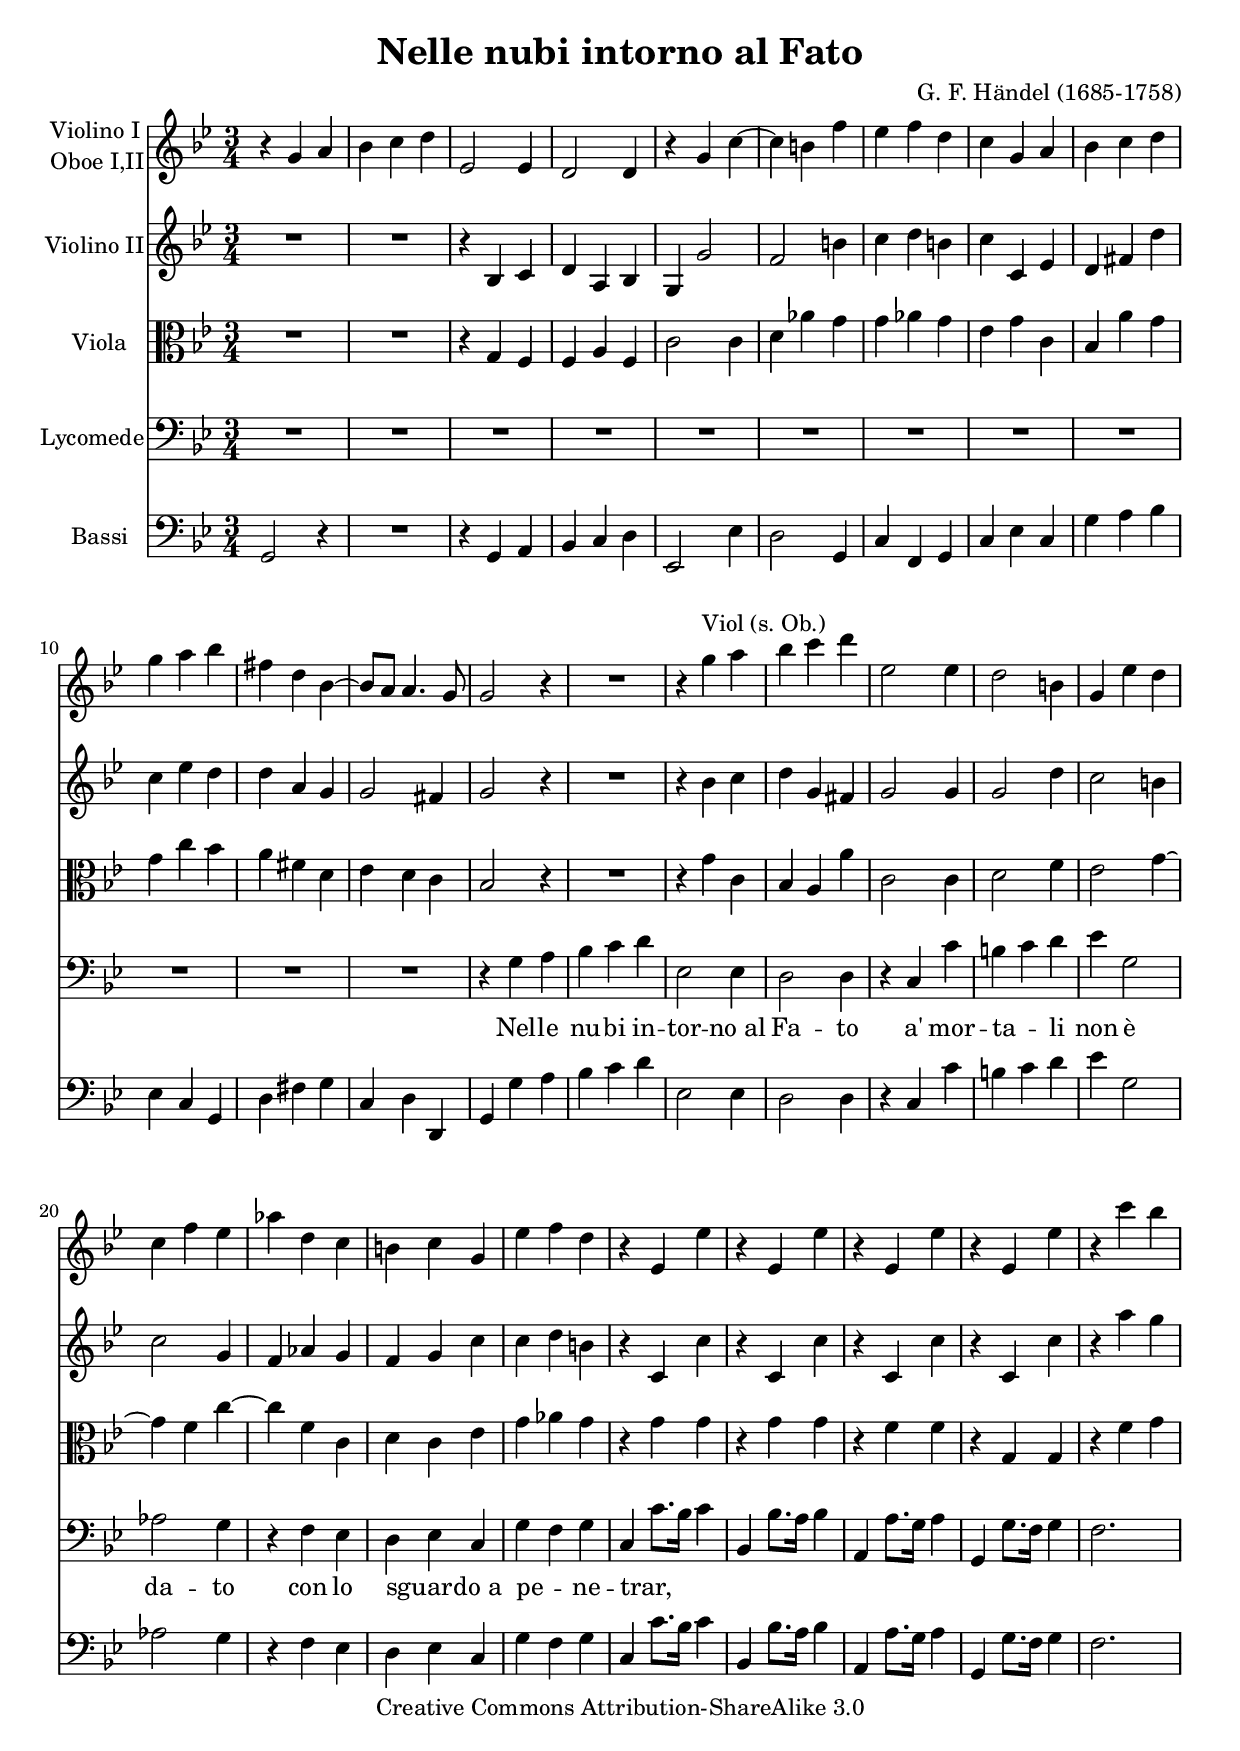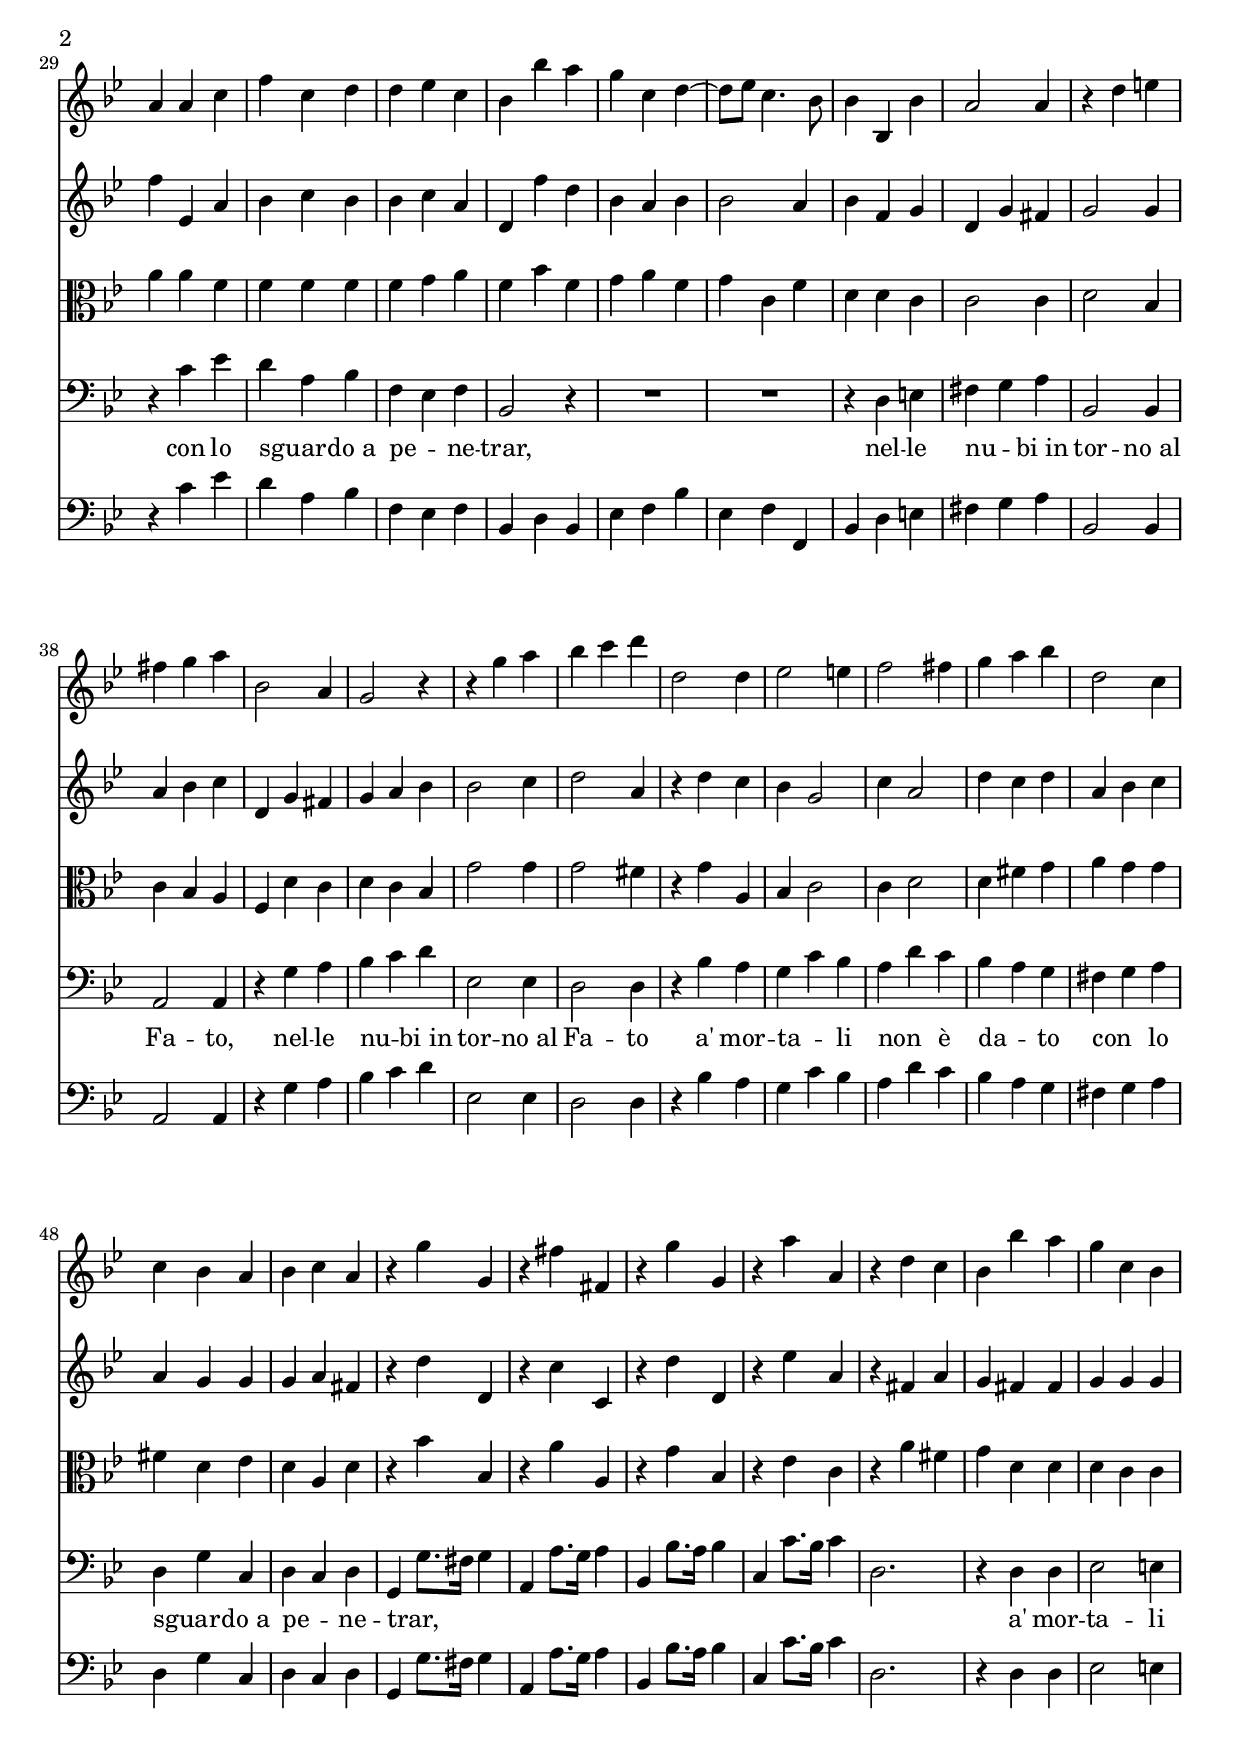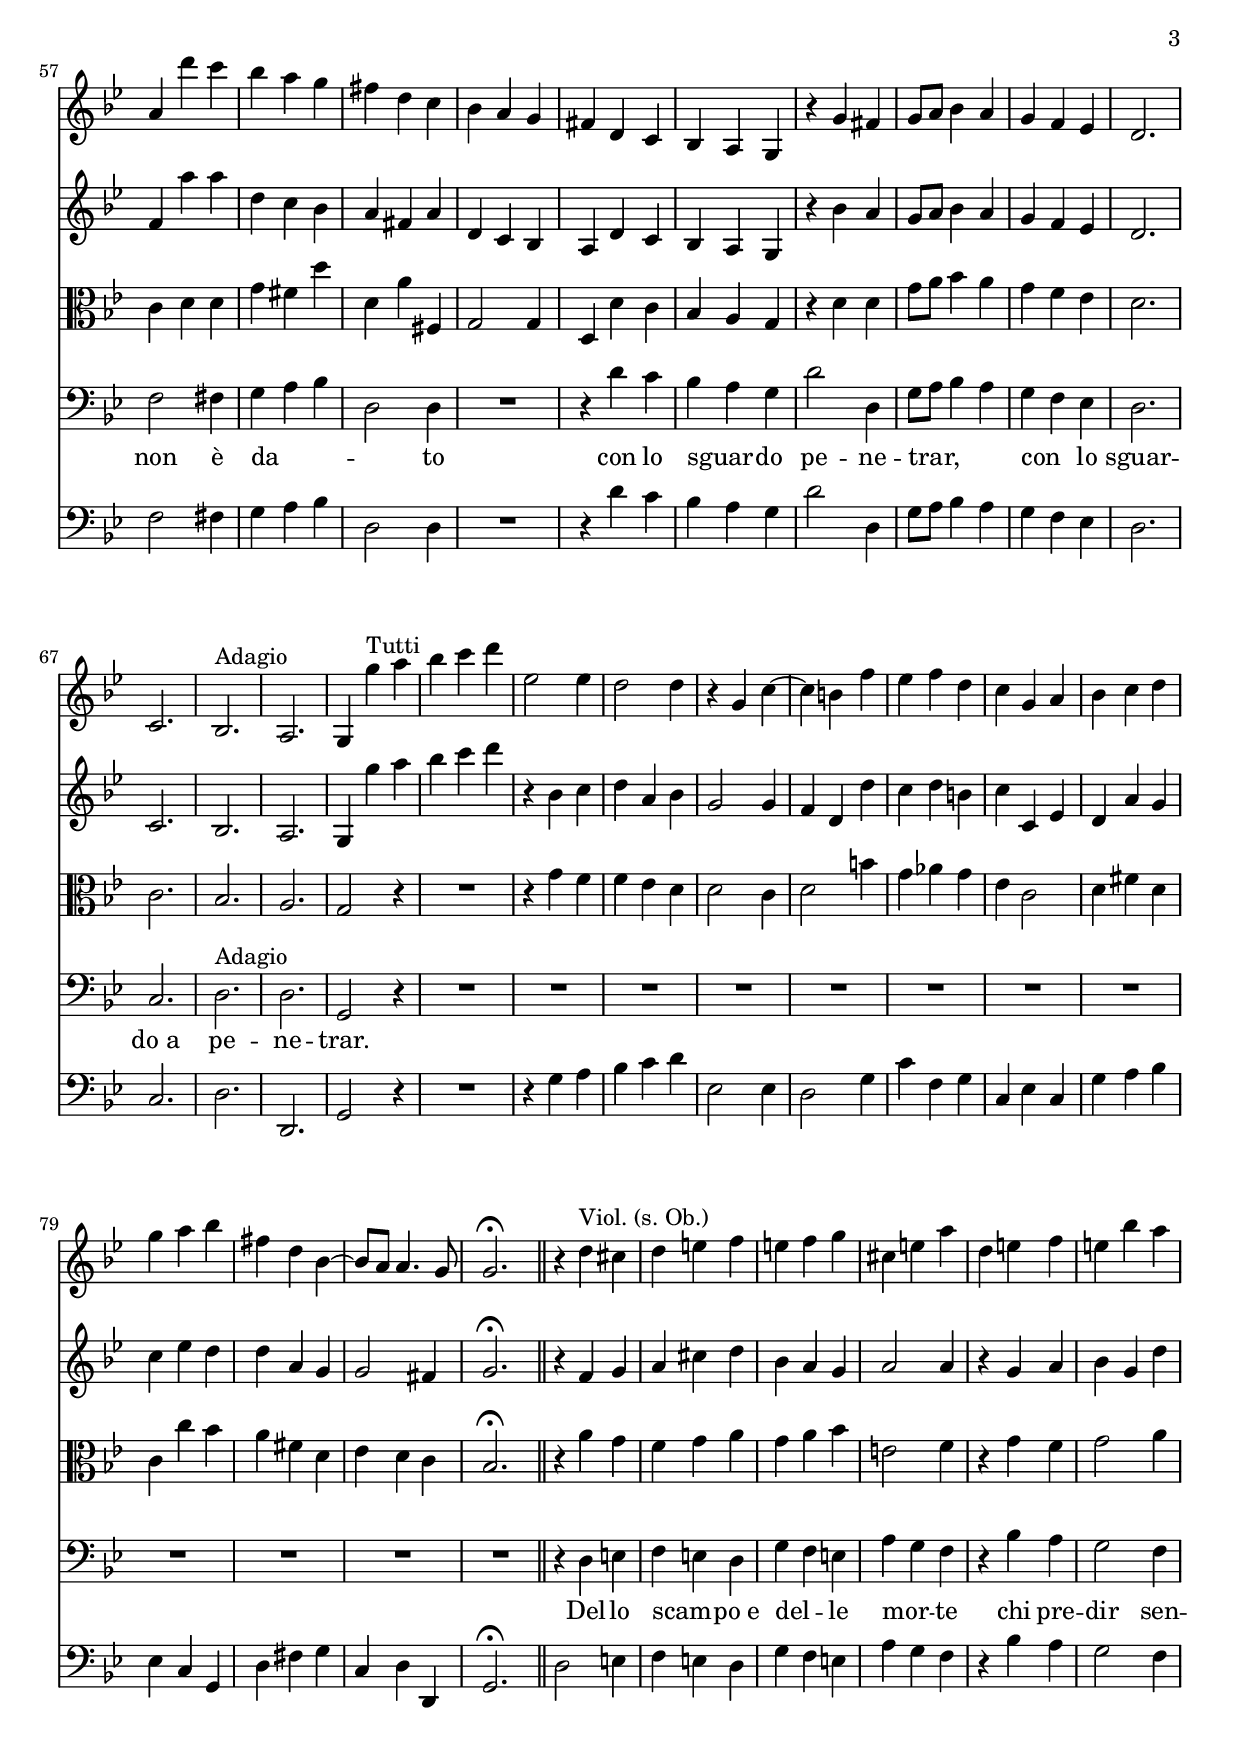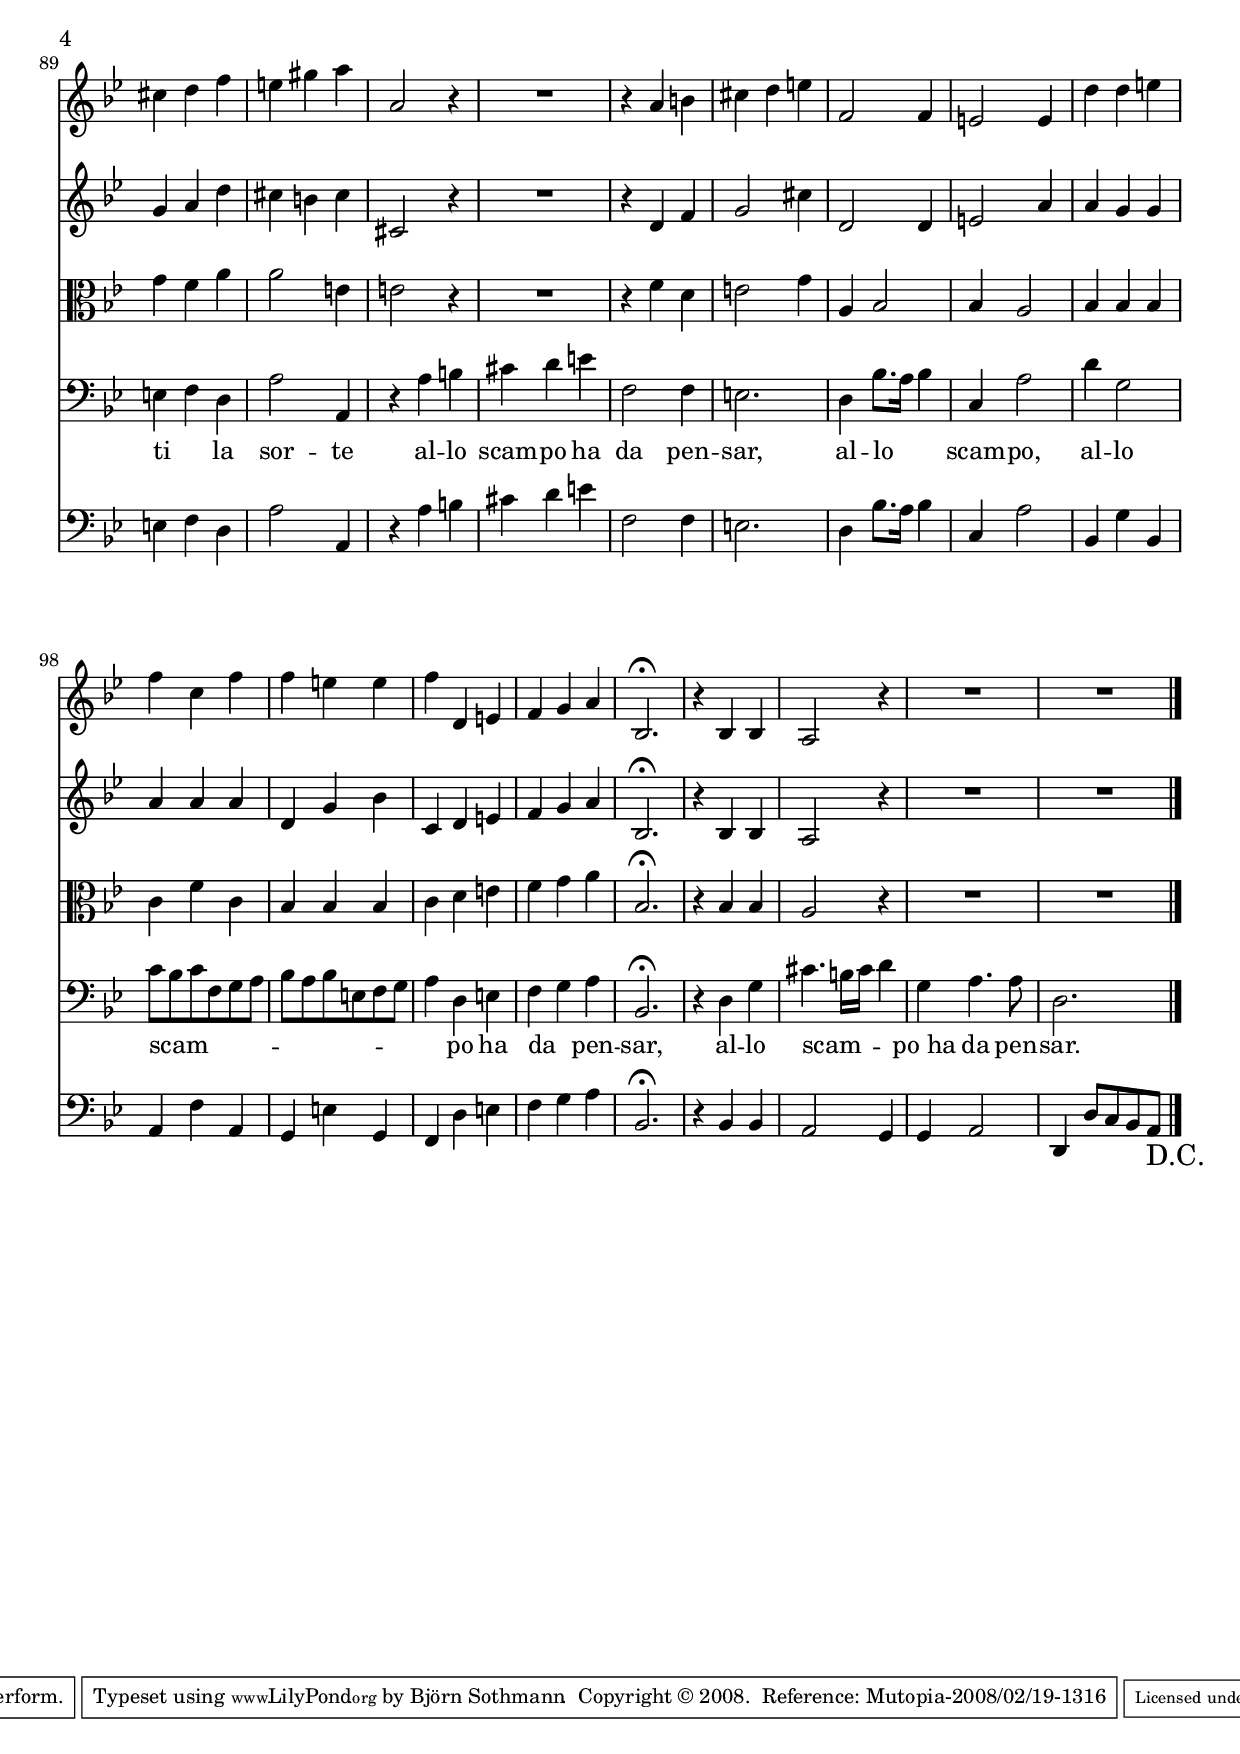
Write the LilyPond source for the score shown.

% Created on Sat Jan 19 09:17:15 CET 2008
\version "2.10.33"

\header {
	title = "Nelle nubi intorno al Fato"
	composer = "G. F. Händel (1685-1758)"
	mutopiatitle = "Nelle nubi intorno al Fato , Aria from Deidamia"
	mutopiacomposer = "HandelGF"
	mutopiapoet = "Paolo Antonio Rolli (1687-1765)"
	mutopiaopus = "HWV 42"
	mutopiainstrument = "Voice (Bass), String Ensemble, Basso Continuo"
	date = "1740"
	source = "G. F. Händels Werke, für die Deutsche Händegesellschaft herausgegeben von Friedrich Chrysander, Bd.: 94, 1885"
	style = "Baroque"
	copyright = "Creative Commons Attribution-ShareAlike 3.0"
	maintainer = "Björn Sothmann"
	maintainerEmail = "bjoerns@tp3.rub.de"
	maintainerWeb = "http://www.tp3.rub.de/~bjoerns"
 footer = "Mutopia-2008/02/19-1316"
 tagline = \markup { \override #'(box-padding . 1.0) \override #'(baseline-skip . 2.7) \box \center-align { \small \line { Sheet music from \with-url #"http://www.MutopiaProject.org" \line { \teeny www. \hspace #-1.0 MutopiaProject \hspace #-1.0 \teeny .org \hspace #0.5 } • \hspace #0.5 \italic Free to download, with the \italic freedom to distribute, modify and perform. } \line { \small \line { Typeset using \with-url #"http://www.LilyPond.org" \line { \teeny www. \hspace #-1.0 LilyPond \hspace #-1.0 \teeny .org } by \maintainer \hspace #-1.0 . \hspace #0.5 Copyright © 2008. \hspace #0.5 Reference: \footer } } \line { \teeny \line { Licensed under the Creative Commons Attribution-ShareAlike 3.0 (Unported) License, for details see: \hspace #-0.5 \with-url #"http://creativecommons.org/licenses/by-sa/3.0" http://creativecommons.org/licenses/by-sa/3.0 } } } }
}

\include "deutsch.ly"

verse= \lyricmode {
Nel -- le nu -- bi in -- tor -- no_al Fa -- to a' mor -- ta -- li non è da -- to con lo sguar -- do_a pe -- ne -- trar, con lo sguar -- do_a pe -- ne -- trar, nel -- le nu -- bi_in tor -- no_al Fa -- to, nel -- le nu -- bi_in tor -- no_al Fa -- to a' mor -- ta -- li non è da -- to con lo sguar -- do_a pe -- ne -- trar, a' mor -- ta -- li non è da -- to con lo sguar -- do_ pe -- ne -- trar, con lo sguar -- do_a pe -- ne -- trar.
Del -- lo scam -- po_e del -- le mor -- te chi pre -- dir sen -- ti la sor -- te al -- lo scam -- po ha da pen -- sar, al -- lo scam -- po, al -- lo scam -- po ha da pen -- sar, al -- lo scam -- po_ha da pen -- sar.
}
 

staffViolin = \new Staff  {
	\time 3/4
	\override Score.MetronomeMark #'stencil = ##f
	\tempo 4 = 120 
	\set Staff.instrumentName=\markup{\column{"Violino I" \line{"Oboe I,II"}}}
	\set Staff.midiInstrument="violin"
	\key g \minor
	\clef treble
	\relative c'' {
		r4 g a |
		b c d es,2 es4 |
		d2 d4 |
		r g c~|
		c h f' |
		es f d |
		c g a |
		b c d |
		g a b |
		fis d b~ |
		b8 a a4. g8 |
		g2 r4 |
		R2. |
		r4 g'^\markup {Viol (s. Ob.)} a |
		b c d |
		es,2 es4 |
		d2 h4 |
		g es' d |
		c f es |
		as d, c |
		h c g |
		es' f d |
		r es, es' |
		r es, es' |
		r es, es' |
		r es, es' |
		r c' b |
		a ,a c |
		f c d |
		d es c |
		b b' a |
		g c, d~ |
		d8 es c4. b8 |
		b4 b, b' |
		a2 a4 |
		r d e |
		fis g a |
		b,2 a4 |
		g2 r4 |
		r g' a |
		b c d |
		d,2 d4 |
		es2 e4 |
		f2 fis4 |
		g a b |
		d,2 c4 |
		c b a |
		b c a |
		r g' g, |
		r fis' fis, |
		r g' g, |
		r a' a, |
		r d c |
		b b' a |
		g c, b |
		a d' c |
		b a g |
		fis d c |
		b a g |
		fis d c |
		b a g |
		r g' fis |
		g8 a b4 a |
		g f es |
		d2. |
		c |
		b^\markup {Adagio} |
		a |
		g4 g''^\markup {Tutti} a |
		b c d |
		es,2 es4 |
		d2 d4 |
		r g, c~ |
		c h f' |
		es f d |
		c g a |
		b c d |
		g a b |
		fis d b~ |
		b8 a a4. g8 |
		g2.\fermata \bar "||" |
		r4 d'^\markup {Viol. (s. Ob.)} cis |
		d e f |
		e f g |
		cis, e a |
		d, e f |
		e b' a |
		cis, d f |
		e gis a |
		a,2 r4 |
		R2. |
		r4 a h |
		cis d e |
		f,2 f4 |
		e2 e4 |
		d' d e |
		f c f |
		f e e |
		f d, e |
		f g a |
		b,2.\fermata |
		r4 b b |
		a2 r4 |
		R2.*2 \override Score.RehearsalMark #'direction = #DOWN \once \override Score.RehearsalMark #'break-visibility =
		#begin-of-line-invisible \mark \markup { "D.C." } |
	\bar "|."
	}

}
staffViolinII = \new Staff  {
	\set Staff.instrumentName="Violino II"
	\set Staff.midiInstrument="violin"
	\key g \minor
	\clef treble
	\relative c' { 	
		R2.*2 |
		r4 b c |
		d a b |
		g g'2 |
		f h4 |
		c d h |
		c c, es |
		d fis d' |
		c es d |
		d a g |
		g2 fis4 |
		g2 r4 |
		R2. |
		r4 b c |
		d g, fis |
		g2 g4 |
		g2 d'4 |
		c2 h4 |
		c2 g4 |
		f as g |
		f g c |
		c d h |
		r c, c' |
		r c, c' |
		r c, c' |
		r c, c' |
		r a' g |
		f es, a |
		b c b |
		b c a |
		d, f' d |
		b a b |
		b2 a4 |
		b f g |
		d g fis |
		g2 g4 |
		a b c |
		d, g fis |
		g a b |
		b2 c4 |
		d2 a4 |
		r d c |
		b g2 |
		c4 a2 |
		d4 c d |
		a b c |
		a g g |
		g a fis |
		r d' d, |
		r c' c, |
		r d' d, |
		r es' a, |
		r fis a |
		g fis fis |
		g g g |
		f a' a |
		d, c b |
		a fis a |
		d, c b |
		a d c |
		b a g |
		r b' a |
		g8 a b4 a |
		g f es |
		d2. |
		c |
		b |
		a |
		g4 g'' a |
		b c d |
		r b, c |
		d a b |
		g2 g4 |
		f d d' |
		c d h |
		c c, es |
		d a' g |
		c es d |
		d a g |
		g2 fis4 |
		g2.\fermata \bar "||" |
		r4 f g |
		a cis d |
		b a g |
		a2 a4 |
		r g a |
		b g d' |
		g, a d |
		cis h cis |
		cis,2 r4 |
		R2. |
		r4 d f |
		g2 cis4 |
		d,2 d4 |
		e2 a4 |
		a g g |
		a a a |
		d, g b |
		c, d e |
		f g a |
		b,2.\fermata |
		r4 b b |
		a2 r4 |
		R2.*2 |
	\bar "|."
	}

}
staffViola = \new Staff  {
	\set Staff.instrumentName="Viola"
	\set Staff.midiInstrument="viola"
	\key g \minor
	\clef alto
	\relative c' {
		R2.*2 |
		r4 g f |
		f a f |
		c'2 c4 |
		d as' g |
		g as g |
		es g c, |
		b a' g |
		g c b |
		a fis d |
		es d c |
		b2 r4 |
		R2. |
		r4 g' c, |
		b a a' |
		c,2 c4 |
		d2 f4 |
		es2 g4~ |
		g f c'~ |
		c f, c |
		d c es |
		g as g |
		r g g |
		r g g |
		r f f |
		r g, g |
		r f' g |
		a a f |
		f f f |
		f g a |
		f b f |
		g a f |
		g c, f |
		d d c |
		c2 c4 |
		d2 b4 |
		c b a |
		f d' c |
		d c b |
		g'2 g4 |
		g2 fis4 |
		r4 g a, |
		b c2 |
		c4 d2 |
		d4 fis g |
		a g g |
		fis d es |
		d a d |
		r b' b, |
		r a' a, |
		r g' b, |
		r es c |
		r a' fis |
		g d d |
		d c c |
		c d d |
		g fis d' |
		d, a' fis, |
		g2 g4 |
		d d' c |
		b a g |
		r d' d |
		g8 a b4 a |
		g f es |
		d2. |
		c |
		b |
		a |
		g2 r4 |
		R2. |
		r4 g' f |
		f es d |
		d2 c4 |
		d2 h'4 |
		g as g |
		es c2 |
		d4 fis d |
		c c' b |
		a fis d |
		es d c |
		b2.\fermata \bar "||" |
		r4 a' g |
		f g a |
		g a b |
		e,2 f4 |
		r4 g f |
		g2 a4 |
		g f a |
		a2 e4 |
		e2 r4 |
		R2. |
		r4 f d |
		e2 g4 |
		a, b2 |
		b4 a2 |
		b4 b b |
		c f c |
		b b b |
		c d e |
		f g a |
		b,2.\fermata |
		r4 b b |
		a2 r4 |
		R2.*2 |
	\bar "|."
	}

}
staffBass = \new Staff  {
	\set Staff.instrumentName="Lycomede"
	\set Staff.midiInstrument="oboe"
	\key g \minor
	\clef bass
	\relative c' { 	
		\context Voice = "melodyBas" {
			\dynamicUp
			\autoBeamOff
			R2.*12 |
			r4 g a |
			b c d |
			es,2 es4 |
			d2 d4 |
			r c c' |
			h\melisma c\melismaEnd d |
			es g,2 |
			as g4 |
			r4 f es |
			d\melisma es\melismaEnd c |
			g'\melisma f\melismaEnd g |
			c,\melisma c'8.[ b16]c4 |
			b, b'8.[ a16] b4 |
			a, a'8.[ g16] a4 |
			g, g'8.[ f16] g4 |
			f2.\melismaEnd |
			r4 c' es |
			d\melisma a\melismaEnd b |
			f\melisma es\melismaEnd f |
			b,2 r4 |
			R2.*2 |
			r4 d e fis\melisma g\melismaEnd a |
			b,2 b4 |
			a2 a4 |
			r4 g' a |
			b\melisma c\melismaEnd d |
			es,2 es4 |
			d2 d4 |
			r4 b' a |
			g\melisma c\melismaEnd b |
			a\melisma d\melismaEnd c |
			b\melisma a\melismaEnd g |
			fis\melisma g\melismaEnd a |
			d,\melisma g\melismaEnd c, |
			d\melisma c\melismaEnd d |
			g,\melisma g'8.[ fis16] g4 |
			a, a'8.[ g16] a4 |
			b, b'8.[ a16] b4 |
			c, c'8.[ b16] c4 |
			d,2.\melismaEnd |
			r4 d d |
			es2 e4 |
			f2 fis4 |
			g\melisma a b |
			d,2\melismaEnd d4 |
			R2. |
			r4 d' c |
			b\melisma a\melismaEnd g |
			d'2 d,4 |
			g8[\melisma a] b4 a\melismaEnd |
			g\melisma f\melismaEnd es |
			d2. |
			c |
			d^\markup {Adagio} |
			d |
			g,2 r4 |
			R2.*12 \bar "||" |
			r4 d' e |
			f\melisma e\melismaEnd d |
			g\melisma f\melismaEnd e |
			a\melisma g\melismaEnd f |
			r b a |
			g2 f4 |
			e\melisma f\melismaEnd d |
			a'2 a,4\melismaEnd |
			r4 a' h |
			cis d e |
			f,2 f4 |
			e2. |
			d4 b'8.[\melisma a16] b4\melismaEnd |
			c,4 a'2 |
			d4 g,2 |
			c8[\melisma b c f, g a] |
			b[ a b e, f g] |
			a4\melismaEnd d, e |
			f\melisma g\melismaEnd a |
			b,2.\fermata |
			r4 d g |
			cis4.\melisma h16[ cis] d4\melismaEnd |
			g, a4. a8 |
			d,2. |
		}

	\bar "|."
	}

}
staffCello = \new Staff  {
	\set Staff.instrumentName="Bassi"
	\set Staff.midiInstrument="harpsichord"
	\key g \minor
	\clef bass
	\relative c {
		g2 r4 |
		R2. |
		r4 g a |
		b c d |
		es,2 es'4 |
		d2 g,4 |
		c f, g |
		c es c |
		g' a b |
		es, c g |
		d' fis g |
		c, d d, |
		g g' a |
		b c d |
		es,2 es4 |
		d2 d4 |
		r c c' |
		h c d |
		es g,2 |
		as g4 |
		r f es |
		d es c |
		g' f g |
		c, c'8. b16 c4 |
		b, b'8. a16 b4 |
		a, a'8. g16 a4 |
		g, g'8. f16 g4 |
		f2. |
		r4 c' es |
		d a b |
		f es f |
		b, d b |
		es f b |
		es, f f, |
		b d e |
		fis g a |
		b,2 b4 |
		a2 a4 |
		r4 g' a |
		b c d |
		es,2 es4 |
		d2 d4 |
		r4 b' a |
		g c b |
		a d c |
		b a g |
		fis g a |
		d, g c, |
		d c d |
		g, g'8. fis16 g4 |
		a, a'8. g16 a4 |
		b,4 b'8. a16 b4 |
		c, c'8. b16 c4 |
		d,2. |
		r4 d d |
		es2 e4 |
		f2 fis4 |
		g a b |
		d,2 d4 |
		R2. |
		r4 d' c |
		b a g |
		d'2 d,4 |
		g8 a b4 a |
		g f es |
		d2. |
		c |
		d |
		d, |
		g2 r4 |
		R2. |
		r4 g' a |
		b c d |
		es,2 es4 |
		d2 g4 |
		c f, g |
		c, es c |
		g' a b |
		es, c g |
		d' fis g |
		c, d d, |
		g2.\fermata \bar "||" |
		d'2 e4 |
		f e d |
		g f e |
		a g f |
		r b a |
		g2 f4 |
		e f d |
		a'2 a,4 |
		r4 a' h |
		cis d e |
		f,2 f4 |
		e2. |
		d4 b'8. a16 b4 |
		c, a'2 |
		b,4 g' b, |
		a f' a, |
		g e' g, |
		f d' e |
		f g a |
		b,2.\fermata |
		r4 b b |
		a2 g4 |
		g a2 |
		d,4 d'8 c b a |
	\bar "|."
	}

}


\score {
	<<
		\staffViolin
		\staffViolinII
		\staffViola
		\staffBass
		\context Lyrics = "lmelodyBas" \lyricmode  { \lyricsto "melodyBas" \verse }
		
		\staffCello
	>>
	
	\midi {
	}

	\layout  {
	}
}

\paper {
}

